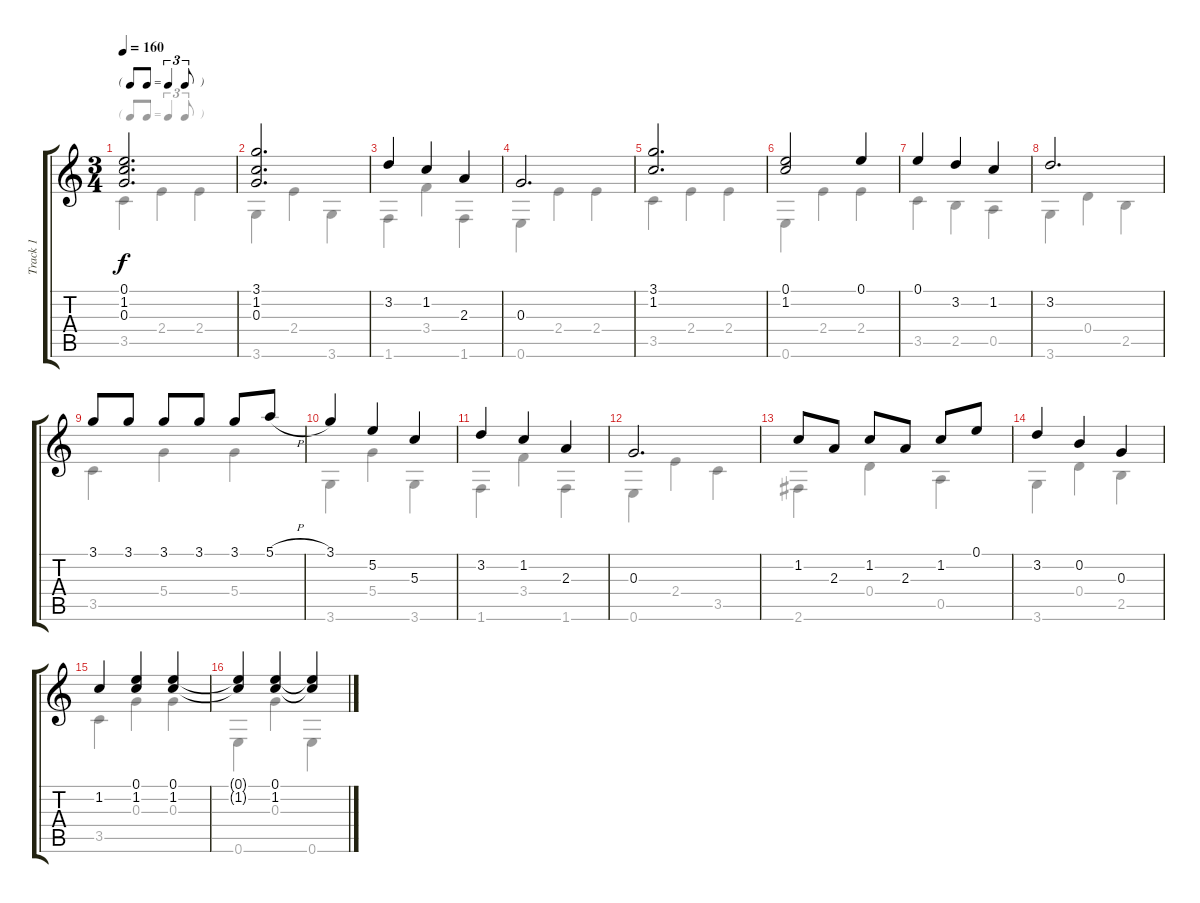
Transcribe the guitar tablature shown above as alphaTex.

\track ("Track 1" "Track 1") {instrument acousticguitarsteel}
\staff {score tabs}
\tuning (E4 B3 G3 D3 A2 E2) {hide}
\voice
\ts (3 4)
\tf triplet8th
\tempo 160
\clef g2
\ks c
(0.1 1.2 0.3).2{d dy f} |
(3.1 1.2 0.3).2{d} |
3.2.4 1.2.4 2.3.4 |
0.3.2{d} |
(3.1 1.2).2{d} |
(0.1 1.2).2 0.1.4 |
0.1.4 3.2.4 1.2.4 |
3.2.2{d} |
3.1.8 3.1.8 3.1.8 3.1.8 3.1.8 5.1{h}.8 |
3.1.4 5.2.4 5.3.4 |
3.2.4 1.2.4 2.3.4 |
0.3.2{d} |
1.2.8 2.3.8 1.2.8 2.3.8 1.2.8 0.1.8 |
3.2.4 0.2.4 0.3.4 |
1.2.4 (0.1 1.2).4 (0.1 1.2).4 |
(0.1{t} 1.2{t}).4 (0.1 1.2).4 (0.1{t} 1.2{t}).4
\voice
\clef g2
\ottava regular
\simile none
\ks c
3.5.4{dy f} 2.4.4 2.4.4 |
3.6.4 2.4.4 3.6.4 |
1.6.4 3.4.4 1.6.4 |
0.6.4 2.4.4 2.4.4 |
3.5.4 2.4.4 2.4.4 |
0.6.4 2.4.4 2.4.4 |
3.5.4 2.5.4 0.5.4 |
3.6.4 0.4.4 2.5.4 |
3.5.4 5.4.4 5.4.4 |
3.6.4 5.4.4 3.6.4 |
1.6.4 3.4.4 1.6.4 |
0.6.4 2.4.4 3.5.4 |
2.6.4 0.4.4 0.5.4 |
3.6.4 0.4.4 2.5.4 |
3.5.4 0.3.4 0.3.4 |
0.6.4 0.3.4 0.6.4
